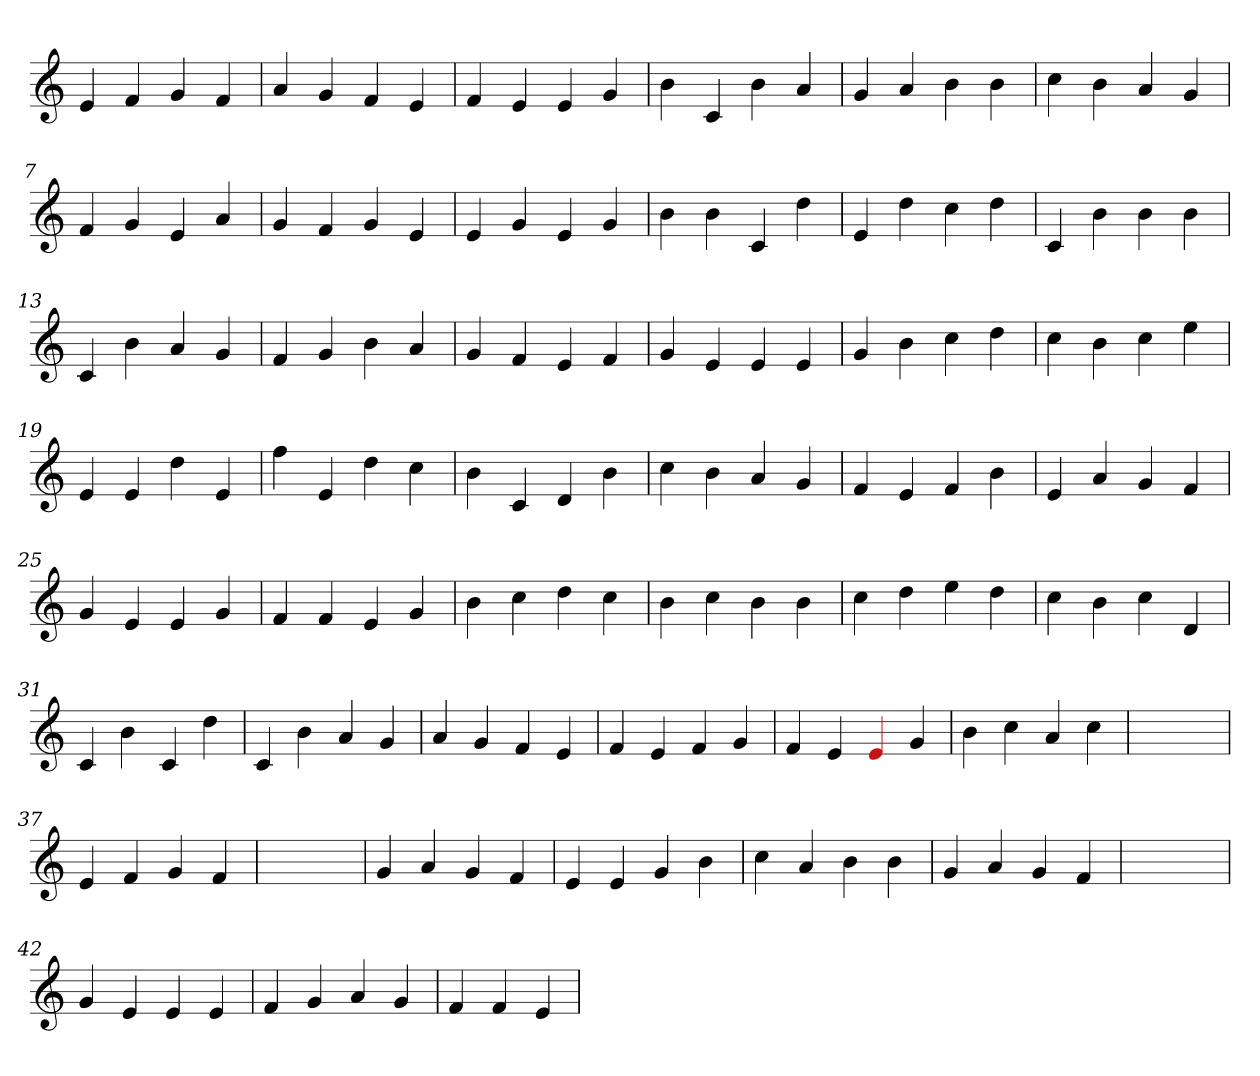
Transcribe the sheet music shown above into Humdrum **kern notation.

**kern
*part1
*staff1
*clefG2
=1
4e
4f
4g
4f
=2
4a
4g
4f
4e
=3
4f
4e
4e
4g
=4
4b
4c
4b
4a
=5
4g
4a
4b
4b
=6
4cc
4b
4a
4g
=7
4f
4g
4e
4a
=8
4g
4f
4g
4e
=9
4e
4g
4e
4g
=10
4b
4b
4c
4dd
=11
4e
4dd
4cc
4dd
=12
4c
4b
4b
4b
=13
4c
4b
4a
4g
=14
4f
4g
4b
4a
=15
4g
4f
4e
4f
=16
4g
4e
4e
4e
=17
4g
4b
4cc
4dd
=18
4cc
4b
4cc
4ee
=19
4e
4e
4dd
4e
=20
4ff
4e
4dd
4cc
=21
4b
4c
4d
4b
=22
4cc
4b
4a
4g
=23
4f
4e
4f
4b
=24
4e
4a
4g
4f
=25
4g
4e
4e
4g
=26
4f
4f
4e
4g
=27
4b
4cc
4dd
4cc
=28
4b
4cc
4b
4b
=29
4cc
4dd
4ee
4dd
=30
4cc
4b
4cc
4d
=31
4c
4b
4c
4dd
=32
4c
4b
4a
4g
=33
4a
4g
4f
4e
=34
4f
4e
4f
4g
=35
4f
4e
4Re
4g
=36
4b
4cc
4a
4cc
=37
1ryy
=37
4e
4f
4g
4f
=38
1ryy
=38
4g
4a
4g
4f
=39
4e
4e
4g
4b
=40
4cc
4a
4b
4b
=41
4g
4a
4g
4f
=42
1ryy
=42
4g
4e
4e
4e
=43
4f
4g
4a
4g
=44
4f
4f
4e
=
*-
